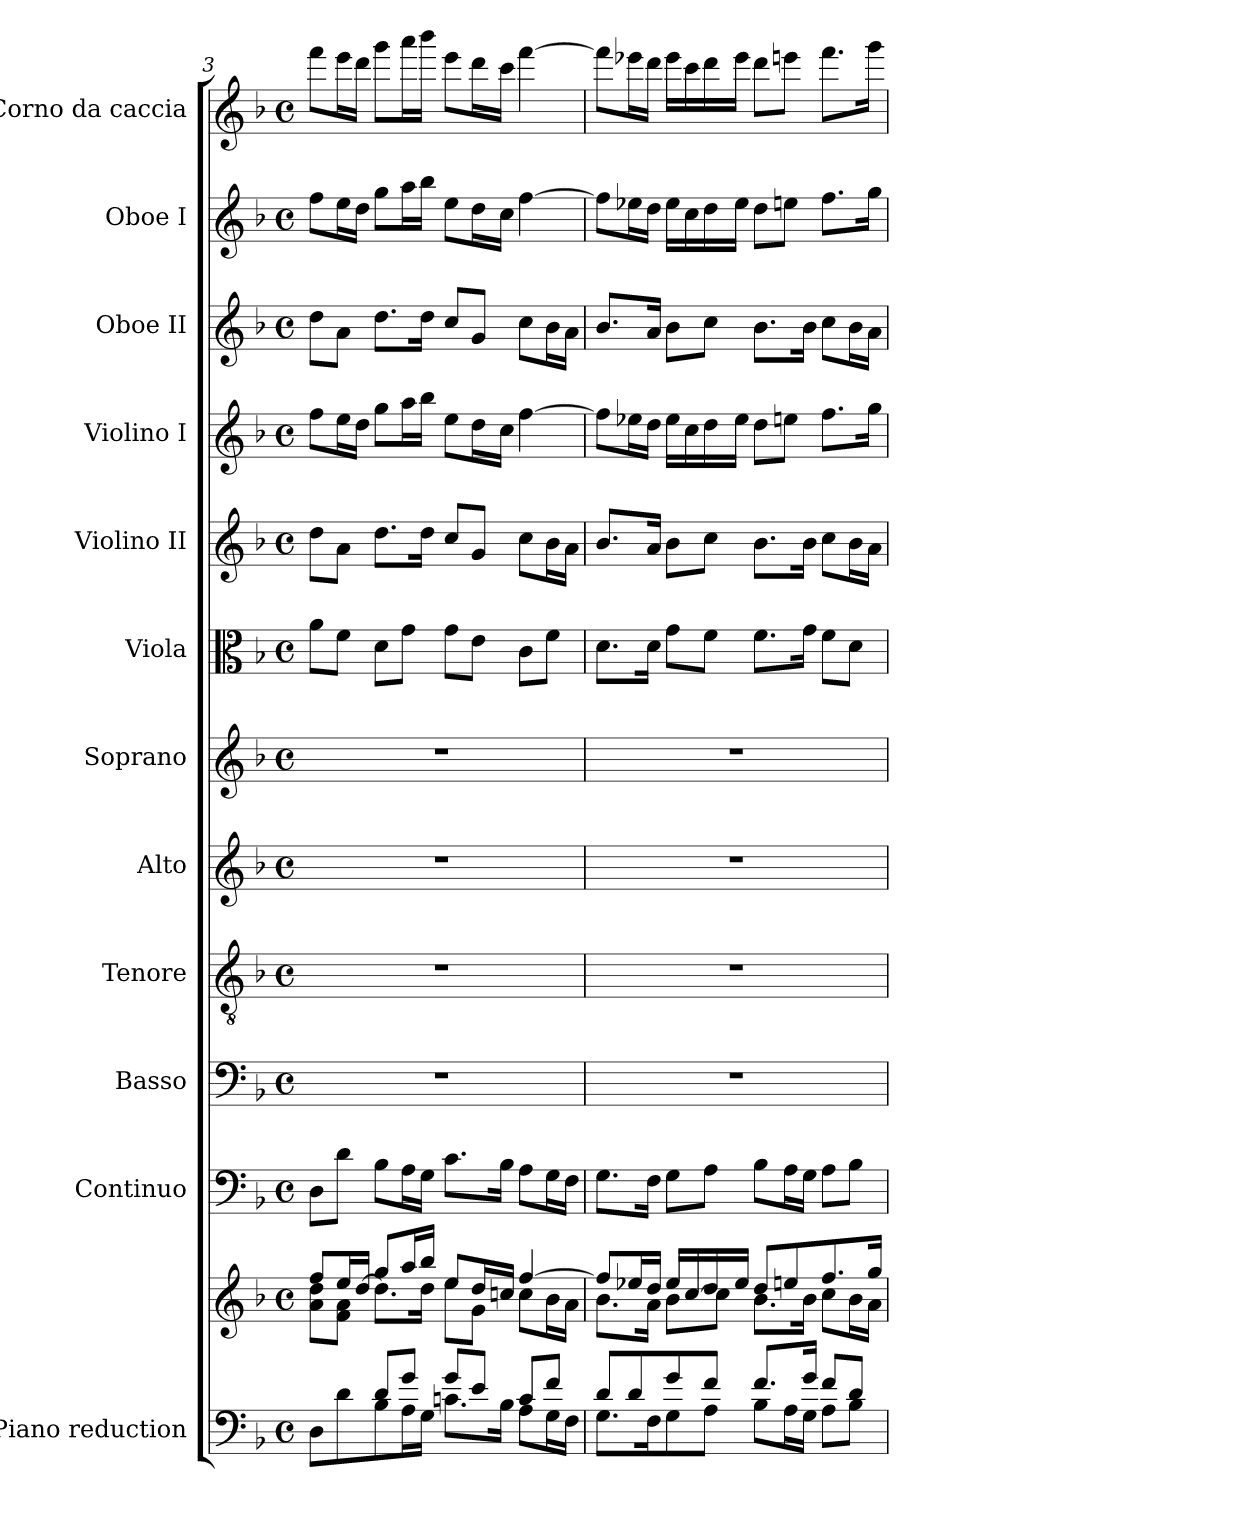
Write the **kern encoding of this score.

**kern	**kern	**kern	**kern	**kern	**kern	**kern	**kern	**kern	**kern	**kern	**kern	**kern
*part12	*part12	*part11	*part10	*part9	*part8	*part7	*part6	*part5	*part4	*part3	*part2	*part1
*staff13	*staff12	*staff11	*staff10	*staff9	*staff8	*staff7	*staff6	*staff5	*staff4	*staff3	*staff2	*staff1
*I"Piano reduction	*	*I"Continuo	*I"Basso	*I"Tenore	*I"Alto	*I"Soprano	*I"Viola	*I"Violino II	*I"Violino I	*I"Oboe II	*I"Oboe I	*I"Corno da caccia
*I'Pno	*	*	*	*	*	*	*I'Vla	*I'Vln	*I'Vln	*I'Ob	*I'Ob	*
*clefF4	*clefG2	*clefF4	*clefF4	*clefGv2	*clefG2	*clefG2	*clefC3	*clefG2	*clefG2	*clefG2	*clefG2	*clefG2
*	*	*	*	*	*	*	*	*	*	*	*	*ITrd7c12
*k[b-]	*k[b-]	*k[b-]	*k[b-]	*k[b-]	*k[b-]	*k[b-]	*k[b-]	*k[b-]	*k[b-]	*k[b-]	*k[b-]	*k[b-]
*M4/4	*M4/4	*M4/4	*M4/4	*M4/4	*M4/4	*M4/4	*M4/4	*M4/4	*M4/4	*M4/4	*M4/4	*M4/4
*met(c)	*met(c)	*met(c)	*met(c)	*met(c)	*met(c)	*met(c)	*met(c)	*met(c)	*met(c)	*met(c)	*met(c)	*met(c)
=3	=3	=3	=3	=3	=3	=3	=3	=3	=3	=3	=3	=3
*^	*^	*	*	*	*	*	*	*	*	*	*	*
4ryy	8D\L	8ff/L	8a\ 8dd\L	8D\L	1r	1r	1r	1r	8a\L	8dd\L	8ff\L	8dd\L	8ff\L	8ff\L
.	8d\	16ee/L	8f\ 8a\J	8d\J	.	.	.	.	8f\J	8a\J	16ee\L	8a\J	16ee\L	16ee\L
.	.	[16dd/JJ	.	.	.	.	.	.	.	.	16dd\JJ	.	16dd\JJ	16dd\JJ
8d/L	8B-\	8gg/L	8.dd\L]	8B-\L	.	.	.	.	8d\L	8.dd\L	8gg\L	8.dd\L	8gg\L	8gg\L
8g/J	16A\L	16aa/L	.	16A\L	.	.	.	.	8g\J	.	16aa\L	.	16aa\L	16aa\L
.	16G\JJ	16bb-/JJ	16dd\Jk	16G\JJ	.	.	.	.	.	16dd\Jk	16bb-\JJ	16dd\Jk	16bb-\JJ	16bb-\JJ
8g/L	8.cn\L	8ee/L	8ee\L	8.c\L	.	.	.	.	8g\L	8cc/L	8ee\L	8cc/L	8ee\L	8ee\L
8e/J	.	16dd/L	8g\J	.	.	.	.	.	8e\J	8g/J	16dd\L	8g/J	16dd\L	16dd\L
.	16B-\Jk	16ccn/JJ	.	16B-\Jk	.	.	.	.	.	.	16cc\JJ	.	16cc\JJ	16cc\JJ
8c/L	8A\L	[4ff/	8cc\L	8A\L	.	.	.	.	8c\L	8cc\L	[4ff\	8cc\L	[4ff\	[4ff\
8f/J	16G\L	.	16b-\L	16G\L	.	.	.	.	8f\J	16b-\L	.	16b-\L	.	.
.	16F\JJ	.	16a\JJ	16F\JJ	.	.	.	.	.	16a\JJ	.	16a\JJ	.	.
!!LO:PB:g=z
=4	=4	=4	=4	=4	=4	=4	=4	=4	=4	=4	=4	=4	=4	=4
8d/L	8.G\L	8ff/L]	8.b-\L	8.G\L	1r	1r	1r	1r	8.d\L	8.b-/L	8ff\L]	8.b-/L	8ff\L]	8ff\L]
8d/	.	16ee-X/L	.	.	.	.	.	.	.	.	16ee-X\L	.	16ee-X\L	16ee-X\L
.	16F\K	16dd/JJ	16a\Jk	16F\Jk	.	.	.	.	16d\Jk	16a/Jk	16dd\JJ	16a/Jk	16dd\JJ	16dd\JJ
8g/	8G\	16ee-/LL	8b-\L	8G\L	.	.	.	.	8g\L	8b-\L	16ee-\LL	8b-\L	16ee-\LL	16ee-\LL
.	.	[16cc/	.	.	.	.	.	.	.	.	16cc\	.	16cc\	16cc\
8f/J	8A\J	16dd/	8cc\J]	8A\J	.	.	.	.	8f\J	8cc\J	16dd\	8cc\J	16dd\	16dd\
.	.	16ee-/JJ	.	.	.	.	.	.	.	.	16ee-\JJ	.	16ee-\JJ	16ee-\JJ
8.f/L	8B-\L	8dd/L	8.b-\L	8B-\L	.	.	.	.	8.f\L	8.b-\L	8dd\L	8.b-\L	8dd\L	8dd\L
.	16A\L	8een/	.	16A\L	.	.	.	.	.	.	8een\J	.	8een\J	8een\J
16g/Jk	16G\JJ	.	16b-\Jk	16G\JJ	.	.	.	.	16g\Jk	16b-\Jk	.	16b-\Jk	.	.
8f/L	8A\L	8.ff/	8cc\L	8A\L	.	.	.	.	8f\L	8cc\L	8.ff\L	8cc\L	8.ff\L	8.ff\L
8d/J	8B-\J	.	16b-\L	8B-\J	.	.	.	.	8d\J	16b-\L	.	16b-\L	.	.
.	.	16gg/Jk	16a\JJ	.	.	.	.	.	.	16a\JJ	16gg\Jk	16a\JJ	16gg\Jk	16gg\Jk
*v	*v	*	*	*	*	*	*	*	*	*	*	*	*	*
*	*v	*v	*	*	*	*	*	*	*	*	*	*	*
=	=	=	=	=	=	=	=	=	=	=	=	=
*-	*-	*-	*-	*-	*-	*-	*-	*-	*-	*-	*-	*-
